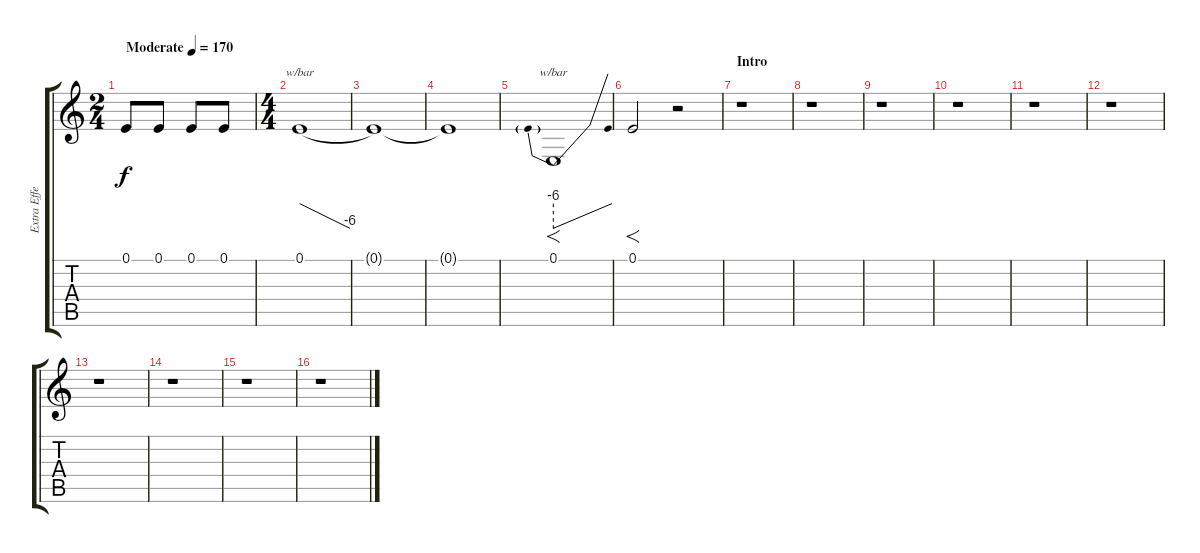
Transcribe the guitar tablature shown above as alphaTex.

\track ("Extra Effects" "Extra Effe") {instrument reversecymbal}
\staff {score tabs}
\tuning (E4 B3 G3 D3 A2 E2) {hide}
\ts (2 4)
\tempo (170 "Moderate")
\clef g2
\ks c
0.1.8{dy f instrument reversecymbal} 0.1.8 0.1.8 0.1.8 |
\ts (4 4)
0.1.1{tbe (dive default 0 0 60 -24)} |
0.1{t}.1 |
0.1{t}.1 |
0.1.1{f tbe (predivedive default 0 -24 60 0)} |
0.1.2{f} r.2 |
\section ("" "Intro")
r.1 |
r.1 |
r.1 |
r.1 |
r.1 |
r.1 |
r.1 |
r.1 |
r.1 |
r.1
